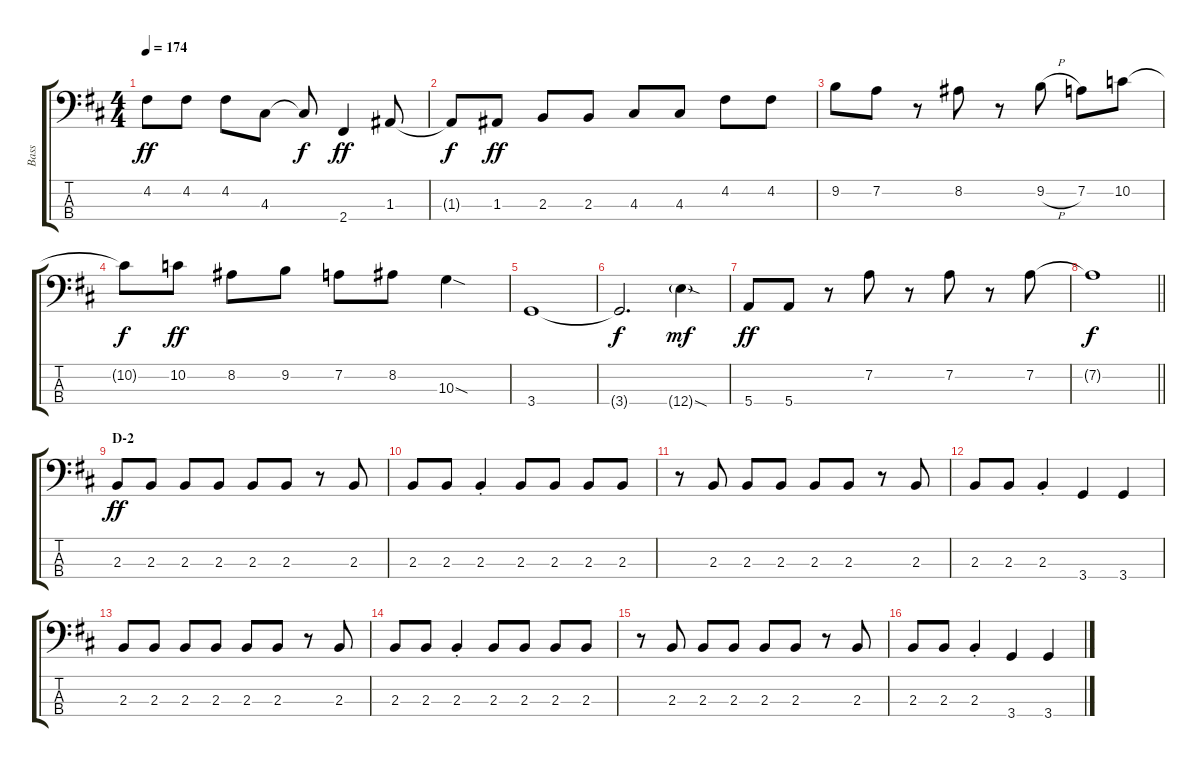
\track ("Bass" "Bass") {instrument electricbasspick}
\staff {score tabs}
\tuning (G2 D2 A1 E1) {hide}
\ts (4 4)
\tempo 174
\clef f4
\ks bminor
4.2.8{dy ff} 4.2.8 4.2.8 4.3.8 4.3{t}.8{dy f} 2.4.4{dy ff} 1.3.8 |
1.3{t}.8{dy f} 1.3.8{dy ff} 2.3.8 2.3.8 4.3.8 4.3.8 4.2.8 4.2.8 |
9.2.8 7.2.8 r.8 8.2.8 r.8 9.2{h}.8 7.2.8 10.2.8 |
10.2{t}.8{dy f} 10.2.8{dy ff} 8.2.8 9.2.8 7.2.8 8.2.8 10.3{sod}.4 |
3.4.1 |
3.4{t}.2{d dy f} 12.4{sod g}.4{dy mf} |
5.4.8{dy ff} 5.4.8 r.8 7.2.8 r.8 7.2.8 r.8 7.2.8 |
\barLineRight lightlight
7.2{t}.1{dy f} |
\section ("" "D-2")
2.3.8{dy ff} 2.3.8 2.3.8 2.3.8 2.3.8 2.3.8 r.8 2.3.8 |
2.3.8 2.3.8 2.3{st}.4 2.3.8 2.3.8 2.3.8 2.3.8 |
r.8 2.3.8 2.3.8 2.3.8 2.3.8 2.3.8 r.8 2.3.8 |
2.3.8 2.3.8 2.3{st}.4 3.4.4 3.4.4 |
2.3.8 2.3.8 2.3.8 2.3.8 2.3.8 2.3.8 r.8 2.3.8 |
2.3.8 2.3.8 2.3{st}.4 2.3.8 2.3.8 2.3.8 2.3.8 |
r.8 2.3.8 2.3.8 2.3.8 2.3.8 2.3.8 r.8 2.3.8 |
2.3.8 2.3.8 2.3{st}.4 3.4.4 3.4.4
